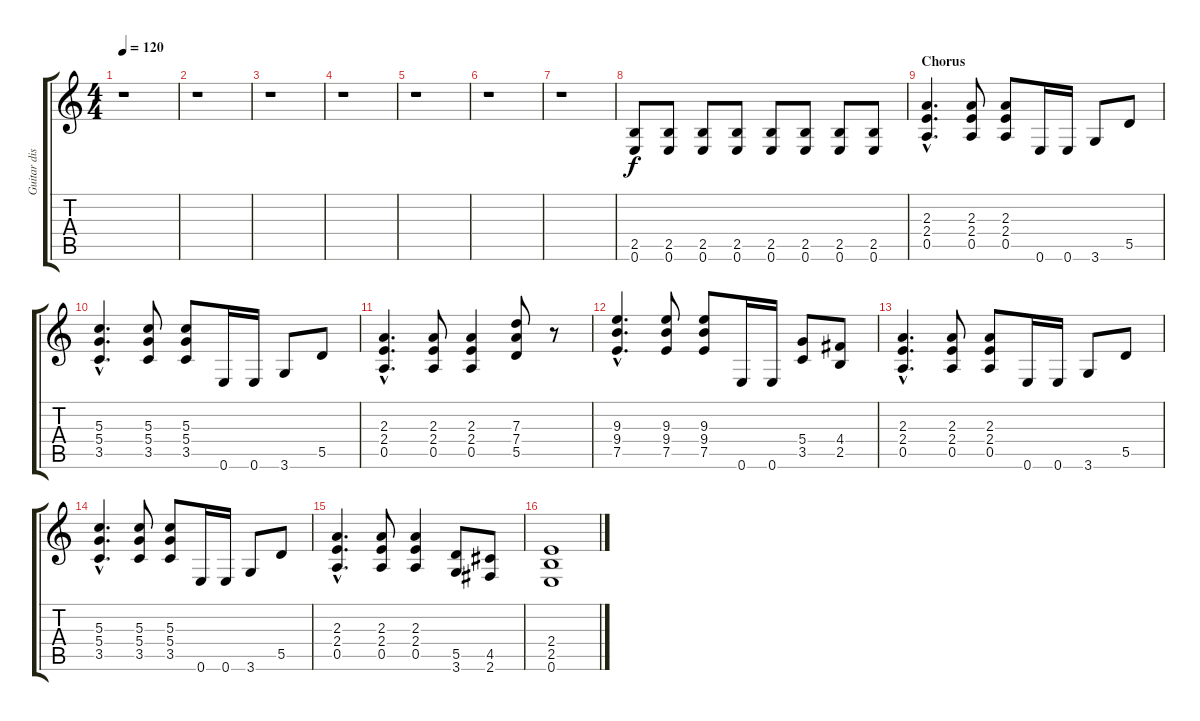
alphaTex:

\track ("Guitar distortion 4" "Guitar dis") {instrument distortionguitar}
\staff {score tabs}
\tuning (E4 B3 G3 D3 A2 E2) {hide}
\ts (4 4)
\tempo 120
\clef g2
\ks c
r.1{dy f} |
r.1 |
r.1 |
r.1 |
r.1 |
r.1 |
r.1 |
(2.5 0.6).8 (2.5 0.6).8 (2.5 0.6).8 (2.5 0.6).8 (2.5 0.6).8 (2.5 0.6).8 (2.5 0.6).8 (2.5 0.6).8 |
\section ("" "Chorus")
(2.3{hac} 2.4{hac} 0.5{hac}).4{d} (2.3 2.4 0.5).8 (2.3 2.4 0.5).8 0.6.16 0.6.16 3.6.8 5.5.8 |
(5.3{hac} 5.4{hac} 3.5{hac}).4{d} (5.3 5.4 3.5).8 (5.3 5.4 3.5).8 0.6.16 0.6.16 3.6.8 5.5.8 |
(2.3{hac} 2.4{hac} 0.5{hac}).4{d} (2.3 2.4 0.5).8 (2.3 2.4 0.5).4 (7.3 7.4 5.5).8 r.8 |
(9.3{hac} 9.4{hac} 7.5{hac}).4{d} (9.3 9.4 7.5).8 (9.3 9.4 7.5).8 0.6.16 0.6.16 (5.4 3.5).8 (4.4 2.5).8 |
(2.3{hac} 2.4{hac} 0.5{hac}).4{d} (2.3 2.4 0.5).8 (2.3 2.4 0.5).8 0.6.16 0.6.16 3.6.8 5.5.8 |
(5.3{hac} 5.4{hac} 3.5{hac}).4{d} (5.3 5.4 3.5).8 (5.3 5.4 3.5).8 0.6.16 0.6.16 3.6.8 5.5.8 |
(2.3{hac} 2.4{hac} 0.5{hac}).4{d} (2.3 2.4 0.5).8 (2.3 2.4 0.5).4 (5.5 3.6).8 (4.5 2.6).8 |
(2.4 2.5 0.6).1
